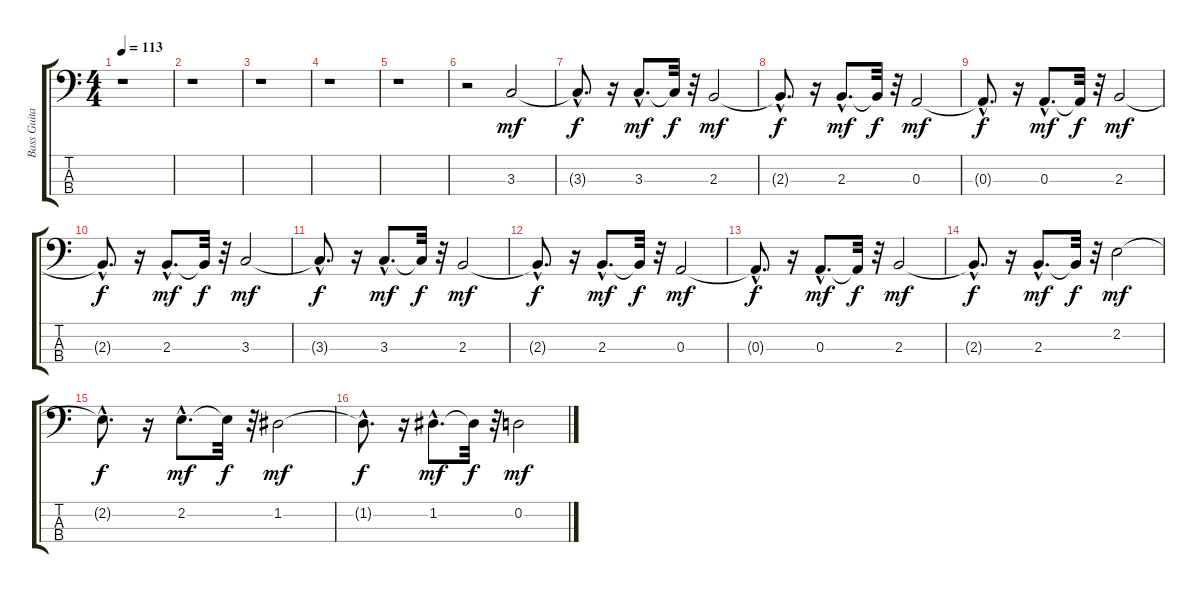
\track ("Bass Guitar" "Bass Guita") {instrument electricbasspick}
\staff {score tabs}
\tuning (G2 D2 A1 E1) {hide}
\ts (4 4)
\tempo 113
\clef f4
\ks c
r.1{dy mf} |
r.1 |
r.1 |
r.1 |
r.1 |
r.2 3.3.2 |
3.3{hac t}.8{d dy f} r.16 3.3{hac}.8{d dy mf} 3.3{t}.32{dy f} r.32 2.3.2{dy mf} |
2.3{hac t}.8{d dy f} r.16 2.3{hac}.8{d dy mf} 2.3{t}.32{dy f} r.32 0.3.2{dy mf} |
0.3{hac t}.8{d dy f} r.16 0.3{hac}.8{d dy mf} 0.3{t}.32{dy f} r.32 2.3.2{dy mf} |
2.3{hac t}.8{d dy f} r.16 2.3{hac}.8{d dy mf} 2.3{t}.32{dy f} r.32 3.3.2{dy mf} |
3.3{hac t}.8{d dy f} r.16 3.3{hac}.8{d dy mf} 3.3{t}.32{dy f} r.32 2.3.2{dy mf} |
2.3{hac t}.8{d dy f} r.16 2.3{hac}.8{d dy mf} 2.3{t}.32{dy f} r.32 0.3.2{dy mf} |
0.3{hac t}.8{d dy f} r.16 0.3{hac}.8{d dy mf} 0.3{t}.32{dy f} r.32 2.3.2{dy mf} |
2.3{hac t}.8{d dy f} r.16 2.3{hac}.8{d dy mf} 2.3{t}.32{dy f} r.32 2.2.2{dy mf} |
2.2{hac t}.8{d dy f} r.16 2.2{hac}.8{d dy mf} 2.2{t}.32{dy f} r.32 1.2.2{dy mf} |
1.2{hac t}.8{d dy f} r.16 1.2{hac}.8{d dy mf} 1.2{t}.32{dy f} r.32 0.2.2{dy mf}
